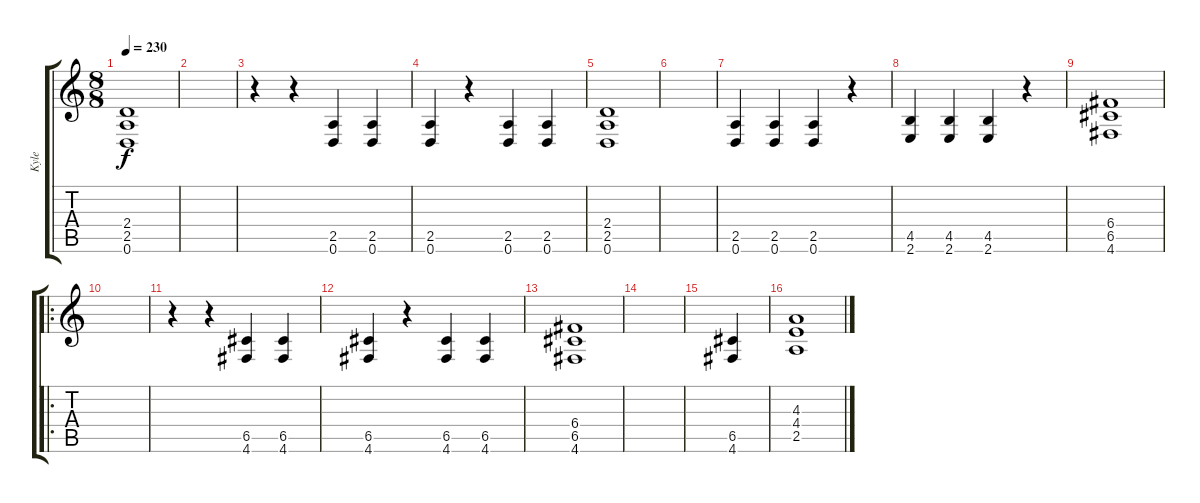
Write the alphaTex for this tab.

\track ("Kyle" "Kyle") {instrument distortionguitar}
\staff {score tabs}
\tuning (D4 A3 F3 C3 G2 D2) {hide}
\ts (8 8)
\tempo 230
\clef g2
\ks c
(2.4 2.5 0.6).1{dy f} |
|
r.4 r.4 (2.5 0.6).4 (2.5 0.6).4 |
(2.5 0.6).4 r.4 (2.5 0.6).4 (2.5 0.6).4 |
(2.4 2.5 0.6).1 |
|
(2.5 0.6).4 (2.5 0.6).4 (2.5 0.6).4 r.4 |
(4.5 2.6).4 (4.5 2.6).4 (4.5 2.6).4 r.4 |
(6.4 6.5 4.6).1 |
\ro
|
r.4 r.4 (6.5 4.6).4 (6.5 4.6).4 |
(6.5 4.6).4 r.4 (6.5 4.6).4 (6.5 4.6).4 |
(6.4 6.5 4.6).1 |
|
(6.5 4.6).4 |
(4.3 4.4 2.5).1
